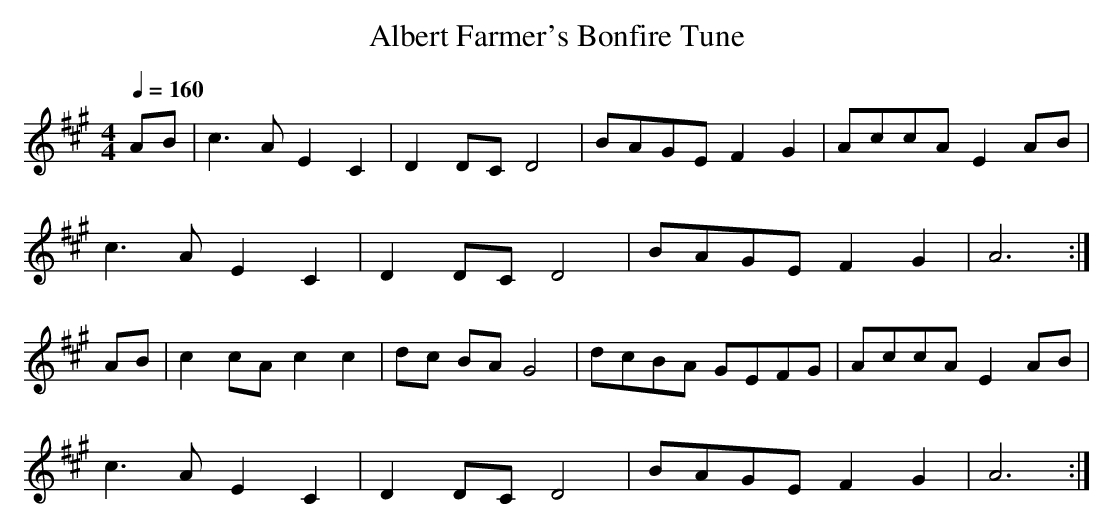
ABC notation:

X:1
T:Albert Farmer's Bonfire Tune
M:4/4
L:1/8
K:Amaj
Q:1/4=160
AB | \
c3A E2C2 | D2DC D4 | BAGE F2G2 | AccA E2AB |
c3A E2C2 | D2DC D4 | BAGE F2G2 | A6 :|
AB | \
c2cA c2c2 | dc BA G4 | dcBA GEFG | AccA E2AB |
c3A E2C2 | D2DC D4 | BAGE F2G2 | A6 :|
